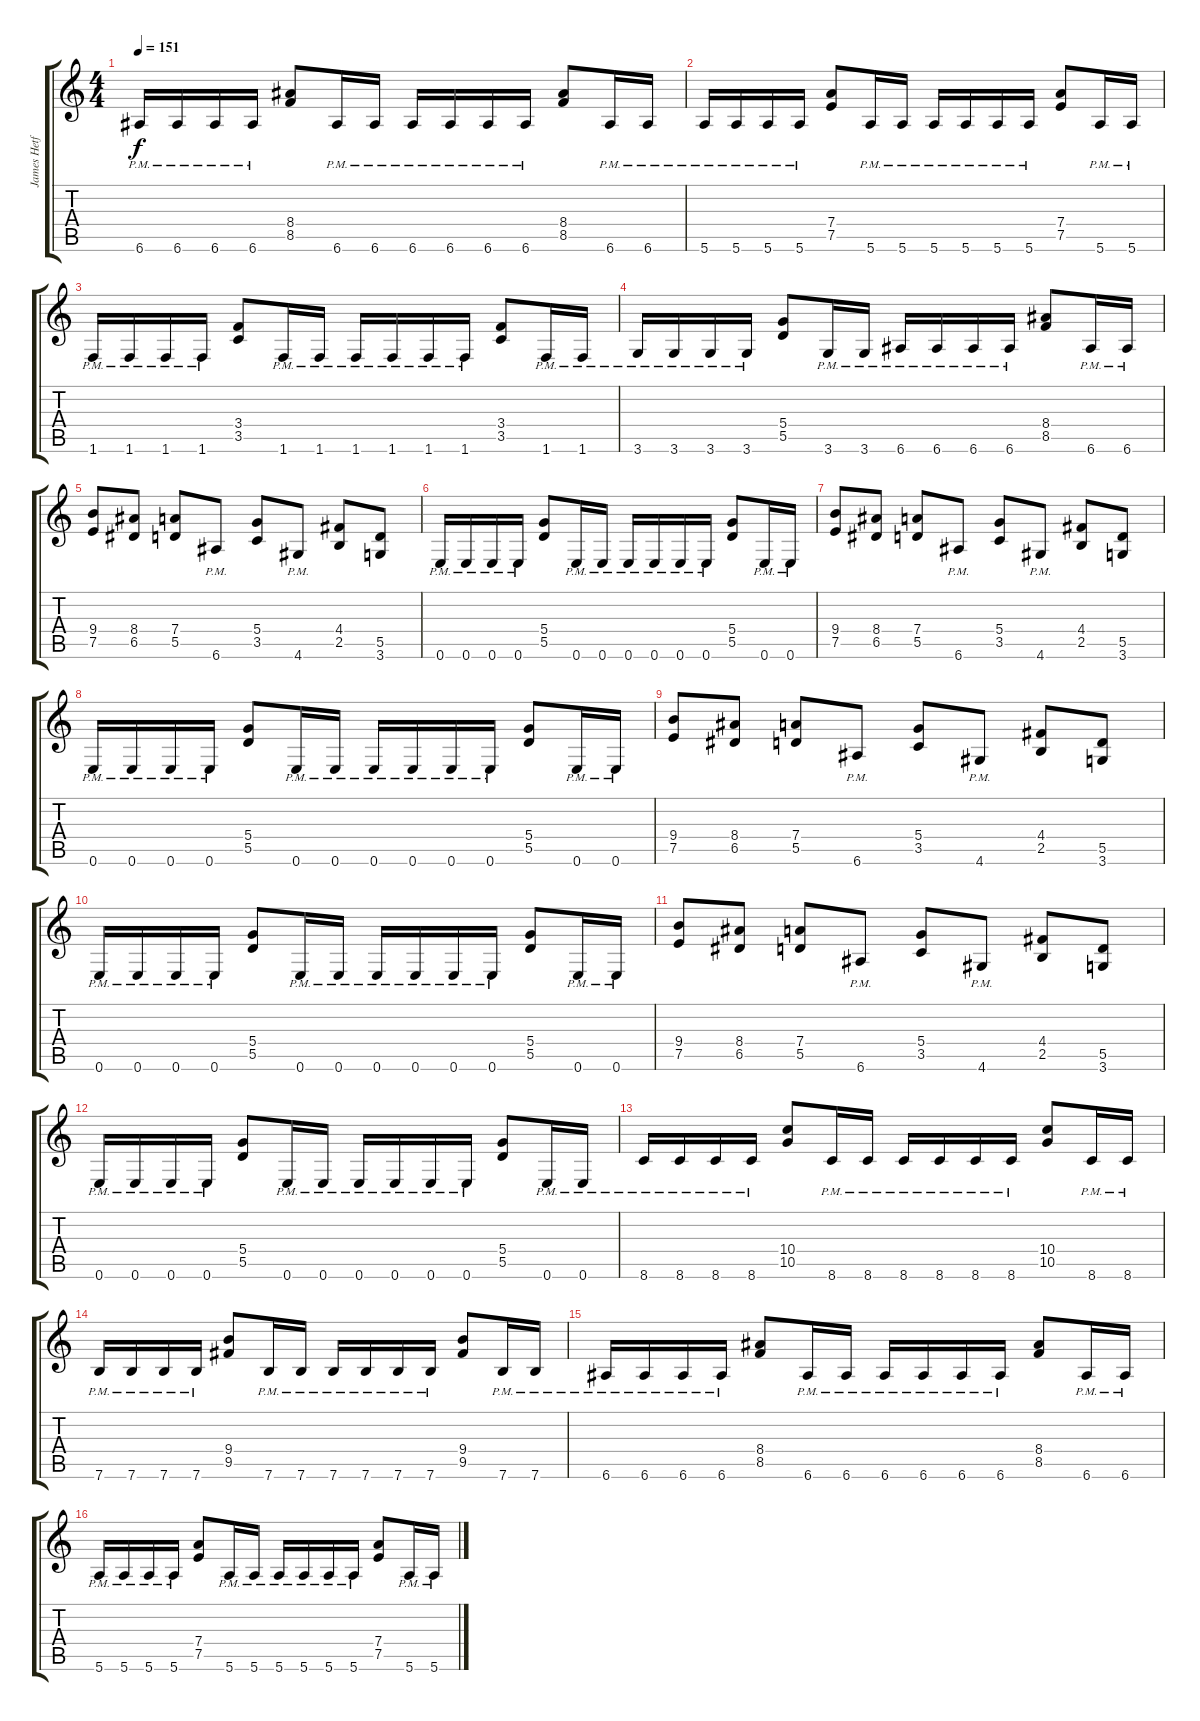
\track ("James Hetfield" "James Hetf") {instrument distortionguitar}
\staff {score tabs}
\tuning (E4 B3 G3 D3 A2 E2) {hide}
\ts (4 4)
\tempo 151
\clef g2
\ks c
6.6{pm}.16{dy f} 6.6{pm}.16 6.6{pm}.16 6.6{pm}.16 (8.4 8.5).8 6.6{pm}.16 6.6{pm}.16 6.6{pm}.16 6.6{pm}.16 6.6{pm}.16 6.6{pm}.16 (8.4 8.5).8 6.6{pm}.16 6.6{pm}.16 |
5.6{pm}.16 5.6{pm}.16 5.6{pm}.16 5.6{pm}.16 (7.4 7.5).8 5.6{pm}.16 5.6{pm}.16 5.6{pm}.16 5.6{pm}.16 5.6{pm}.16 5.6{pm}.16 (7.4 7.5).8 5.6{pm}.16 5.6{pm}.16 |
1.6{pm}.16 1.6{pm}.16 1.6{pm}.16 1.6{pm}.16 (3.4 3.5).8 1.6{pm}.16 1.6{pm}.16 1.6{pm}.16 1.6{pm}.16 1.6{pm}.16 1.6{pm}.16 (3.4 3.5).8 1.6{pm}.16 1.6{pm}.16 |
3.6{pm}.16 3.6{pm}.16 3.6{pm}.16 3.6{pm}.16 (5.4 5.5).8 3.6{pm}.16 3.6{pm}.16 6.6{pm}.16 6.6{pm}.16 6.6{pm}.16 6.6{pm}.16 (8.4 8.5).8 6.6{pm}.16 6.6{pm}.16 |
(9.4 7.5).8 (8.4 6.5).8 (7.4 5.5).8 6.6{pm}.8 (5.4 3.5).8 4.6{pm}.8 (4.4 2.5).8 (5.5 3.6).8 |
0.6{pm}.16 0.6{pm}.16 0.6{pm}.16 0.6{pm}.16 (5.4 5.5).8 0.6{pm}.16 0.6{pm}.16 0.6{pm}.16 0.6{pm}.16 0.6{pm}.16 0.6{pm}.16 (5.4 5.5).8 0.6{pm}.16 0.6{pm}.16 |
(9.4 7.5).8 (8.4 6.5).8 (7.4 5.5).8 6.6{pm}.8 (5.4 3.5).8 4.6{pm}.8 (4.4 2.5).8 (5.5 3.6).8 |
0.6{pm}.16 0.6{pm}.16 0.6{pm}.16 0.6{pm}.16 (5.4 5.5).8 0.6{pm}.16 0.6{pm}.16 0.6{pm}.16 0.6{pm}.16 0.6{pm}.16 0.6{pm}.16 (5.4 5.5).8 0.6{pm}.16 0.6{pm}.16 |
(9.4 7.5).8 (8.4 6.5).8 (7.4 5.5).8 6.6{pm}.8 (5.4 3.5).8 4.6{pm}.8 (4.4 2.5).8 (5.5 3.6).8 |
0.6{pm}.16 0.6{pm}.16 0.6{pm}.16 0.6{pm}.16 (5.4 5.5).8 0.6{pm}.16 0.6{pm}.16 0.6{pm}.16 0.6{pm}.16 0.6{pm}.16 0.6{pm}.16 (5.4 5.5).8 0.6{pm}.16 0.6{pm}.16 |
(9.4 7.5).8 (8.4 6.5).8 (7.4 5.5).8 6.6{pm}.8 (5.4 3.5).8 4.6{pm}.8 (4.4 2.5).8 (5.5 3.6).8 |
0.6{pm}.16 0.6{pm}.16 0.6{pm}.16 0.6{pm}.16 (5.4 5.5).8 0.6{pm}.16 0.6{pm}.16 0.6{pm}.16 0.6{pm}.16 0.6{pm}.16 0.6{pm}.16 (5.4 5.5).8 0.6{pm}.16 0.6{pm}.16 |
8.6{pm}.16 8.6{pm}.16 8.6{pm}.16 8.6{pm}.16 (10.4 10.5).8 8.6{pm}.16 8.6{pm}.16 8.6{pm}.16 8.6{pm}.16 8.6{pm}.16 8.6{pm}.16 (10.4 10.5).8 8.6{pm}.16 8.6{pm}.16 |
7.6{pm}.16 7.6{pm}.16 7.6{pm}.16 7.6{pm}.16 (9.4 9.5).8 7.6{pm}.16 7.6{pm}.16 7.6{pm}.16 7.6{pm}.16 7.6{pm}.16 7.6{pm}.16 (9.4 9.5).8 7.6{pm}.16 7.6{pm}.16 |
6.6{pm}.16 6.6{pm}.16 6.6{pm}.16 6.6{pm}.16 (8.4 8.5).8 6.6{pm}.16 6.6{pm}.16 6.6{pm}.16 6.6{pm}.16 6.6{pm}.16 6.6{pm}.16 (8.4 8.5).8 6.6{pm}.16 6.6{pm}.16 |
5.6{pm}.16 5.6{pm}.16 5.6{pm}.16 5.6{pm}.16 (7.4 7.5).8 5.6{pm}.16 5.6{pm}.16 5.6{pm}.16 5.6{pm}.16 5.6{pm}.16 5.6{pm}.16 (7.4 7.5).8 5.6{pm}.16 5.6{pm}.16
